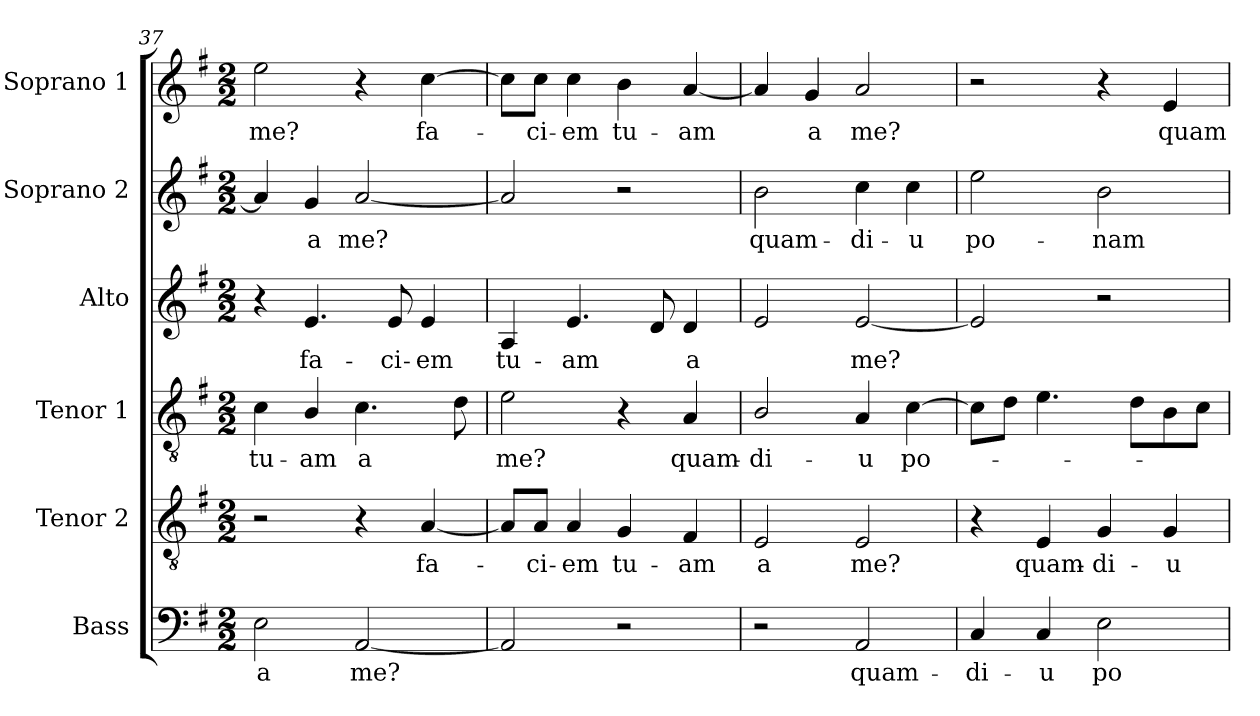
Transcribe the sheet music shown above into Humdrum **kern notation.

**kern	**text	**kern	**text	**kern	**text	**kern	**text	**kern	**text	**kern	**text
*part6	*part6	*part5	*part5	*part4	*part4	*part3	*part3	*part2	*part2	*part1	*part1
*staff6	*staff6	*staff5	*staff5	*staff4	*staff4	*staff3	*staff3	*staff2	*staff2	*staff1	*staff1
*I"Bass	*	*I"Tenor 2	*	*I"Tenor 1	*	*I"Alto	*	*I"Soprano 2	*	*I"Soprano 1	*
*I'B	*	*I'T2	*	*I'T1	*	*I'A	*	*I'S2	*	*I'S1	*
*clefF4	*	*clefGv2	*	*clefGv2	*	*clefG2	*	*clefG2	*	*clefG2	*
*	*	*ITrd7c12	*	*ITrd7c12	*	*	*	*	*	*	*
*k[f#]	*	*k[f#]	*	*k[f#]	*	*k[f#]	*	*k[f#]	*	*k[f#]	*
*G:	*	*G:	*	*G:	*	*G:	*	*G:	*	*G:	*
*M2/2	*	*M2/2	*	*M2/2	*	*M2/2	*	*M2/2	*	*M2/2	*
=37	=37	=37	=37	=37	=37	=37	=37	=37	=37	=37	=37
!	!LO:LY:b:color=#000000	!	!	!	!	!	!	!	!	!	!
!	!	!	!	!	!LO:LY:b:color=#000000	!	!	!	!	!	!
!	!	!	!	!	!	!	!	!	!	!	!LO:LY:b:color=#000000
2Ei\	a	2r	.	4Ci\	tu-	4r	.	4ai/]	.	2eei\	me?
!	!	!	!	!	!LO:LY:b:color=#000000	!	!	!	!	!	!
!	!	!	!	!	!	!	!LO:LY:b:color=#000000	!	!	!	!
!	!	!	!	!	!	!	!	!	!LO:LY:b:color=#000000	!	!
.	.	.	.	4BBi/	-am	4.ei/	fa-	4gi/	a	.	.
!	!LO:LY:b:color=#000000	!	!	!	!	!	!	!	!	!	!
!	!	!	!	!	!LO:LY:b:color=#000000	!	!	!	!	!	!
!	!	!	!	!	!	!	!	!	!LO:LY:b:color=#000000	!	!
[2AAi/	me?	4r	.	4.Ci\	a	.	.	[2ai/	me?	4r	.
!	!	!	!	!	!	!	!LO:LY:b:color=#000000	!	!	!	!
.	.	.	.	.	.	8ei/	-ci-	.	.	.	.
!	!	!	!LO:LY:b:color=#000000	!	!	!	!	!	!	!	!
!	!	!	!	!	!	!	!LO:LY:b:color=#000000	!	!	!	!
!	!	!	!	!	!	!	!	!	!	!	!LO:LY:b:color=#000000
.	.	[4AAi/	fa-	.	.	4ei/	-em	.	.	[4cci\	fa-
.	.	.	.	8Di\	.	.	.	.	.	.	.
!!LO:PB:g=z
=38	=38	=38	=38	=38	=38	=38	=38	=38	=38	=38	=38
!	!	!	!	!	!LO:LY:b:color=#000000	!	!	!	!	!	!
!	!	!	!	!	!	!	!LO:LY:b:color=#000000	!	!	!	!
2AAi/]	.	8AAi/L]	.	2Ei\	me?	4Ai/	tu-	2ai/]	.	8cci\L]	.
!	!	!	!LO:LY:b:color=#000000	!	!	!	!	!	!	!	!
!	!	!	!	!	!	!	!	!	!	!	!LO:LY:b:color=#000000
.	.	8AAi/J	-ci-	.	.	.	.	.	.	8cci\J	-ci-
!	!	!	!LO:LY:b:color=#000000	!	!	!	!	!	!	!	!
!	!	!	!	!	!	!	!LO:LY:b:color=#000000	!	!	!	!
!	!	!	!	!	!	!	!	!	!	!	!LO:LY:b:color=#000000
.	.	4AAi/	-em	.	.	4.ei/	-am	.	.	4cci\	-em
!	!	!	!LO:LY:b:color=#000000	!	!	!	!	!	!	!	!
!	!	!	!	!	!	!	!	!	!	!	!LO:LY:b:color=#000000
2r	.	4GGi/	tu-	4r	.	.	.	2r	.	4bi\	tu-
.	.	.	.	.	.	8di/	.	.	.	.	.
!	!	!	!LO:LY:b:color=#000000	!	!	!	!	!	!	!	!
!	!	!	!	!	!LO:LY:b:color=#000000	!	!	!	!	!	!
!	!	!	!	!	!	!	!LO:LY:b:color=#000000	!	!	!	!
!	!	!	!	!	!	!	!	!	!	!	!LO:LY:b:color=#000000
.	.	4FF#i/	-am	4AAi/	quam-	4di/	a	.	.	[4ai/	-am
=39	=39	=39	=39	=39	=39	=39	=39	=39	=39	=39	=39
!	!	!	!LO:LY:b:color=#000000	!	!	!	!	!	!	!	!
!	!	!	!	!	!LO:LY:b:color=#000000	!	!	!	!	!	!
!	!	!	!	!	!	!	!	!	!LO:LY:b:color=#000000	!	!
2r	.	2EEi/	a	2BBi/	-di-	2ei/	.	2bi\	quam-	4ai/]	.
!	!	!	!	!	!	!	!	!	!	!	!LO:LY:b:color=#000000
.	.	.	.	.	.	.	.	.	.	4gi/	a
!	!LO:LY:b:color=#000000	!	!	!	!	!	!	!	!	!	!
!	!	!	!LO:LY:b:color=#000000	!	!	!	!	!	!	!	!
!	!	!	!	!	!LO:LY:b:color=#000000	!	!	!	!	!	!
!	!	!	!	!	!	!	!LO:LY:b:color=#000000	!	!	!	!
!	!	!	!	!	!	!	!	!	!LO:LY:b:color=#000000	!	!
!	!	!	!	!	!	!	!	!	!	!	!LO:LY:b:color=#000000
2AAi/	quam-	2EEi/	me?	4AAi/	-u	[2ei/	me?	4cci\	-di-	2ai/	me?
!	!	!	!	!	!LO:LY:b:color=#000000	!	!	!	!	!	!
!	!	!	!	!	!	!	!	!	!LO:LY:b:color=#000000	!	!
.	.	.	.	[4Ci\	po-	.	.	4cci\	-u	.	.
=40	=40	=40	=40	=40	=40	=40	=40	=40	=40	=40	=40
!	!LO:LY:b:color=#000000	!	!	!	!	!	!	!	!	!	!
!	!	!	!	!	!	!	!	!	!LO:LY:b:color=#000000	!	!
4Ci/	-di-	4r	.	8Ci\L]	.	2ei/]	.	2eei\	po-	2r	.
.	.	.	.	8Di\J	.	.	.	.	.	.	.
!	!LO:LY:b:color=#000000	!	!	!	!	!	!	!	!	!	!
!	!	!	!LO:LY:b:color=#000000	!	!	!	!	!	!	!	!
4Ci/	-u	4EEi/	quam-	4.Ei\	.	.	.	.	.	.	.
!	!LO:LY:b:color=#000000	!	!	!	!	!	!	!	!	!	!
!	!	!	!LO:LY:b:color=#000000	!	!	!	!	!	!	!	!
!	!	!	!	!	!	!	!	!	!LO:LY:b:color=#000000	!	!
2Ei\	po-	4GGi/	-di-	.	.	2r	.	2bi\	-nam	4r	.
.	.	.	.	8Di\L	.	.	.	.	.	.	.
!	!	!	!LO:LY:b:color=#000000	!	!	!	!	!	!	!	!
!	!	!	!	!	!	!	!	!	!	!	!LO:LY:b:color=#000000
.	.	4GGi/	-u	8BBi\	.	.	.	.	.	4ei/	quam-
.	.	.	.	8Ci\J	.	.	.	.	.	.	.
=	=	=	=	=	=	=	=	=	=	=	=
*-	*-	*-	*-	*-	*-	*-	*-	*-	*-	*-	*-
